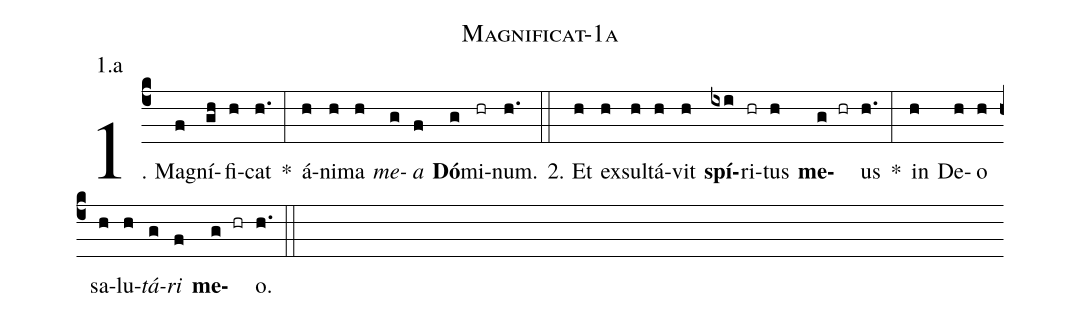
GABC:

name: Magnificat-1a;
annotation: 1.a;
%%
(c4)1. Ma(f)gní(gh)fi(h)cat(h.) *(:) á(h)ni(h)ma(h) <i>me</i>(g)<i>a</i>(f) <b>Dó</b>(g)mi(hr)num.(h.) (::)
2. Et(h) ex(h)sul(h)tá(h)vit(h) <b>spí</b>(ixi)ri(hr)tus(h) <b>me</b>(g hr)us(h.) *(:) in(h) De(h)o(h) sa(h)lu(h)<i>tá</i>(g)<i>ri</i>(f) <b>me</b>(g hr)o.(h.) (::)
